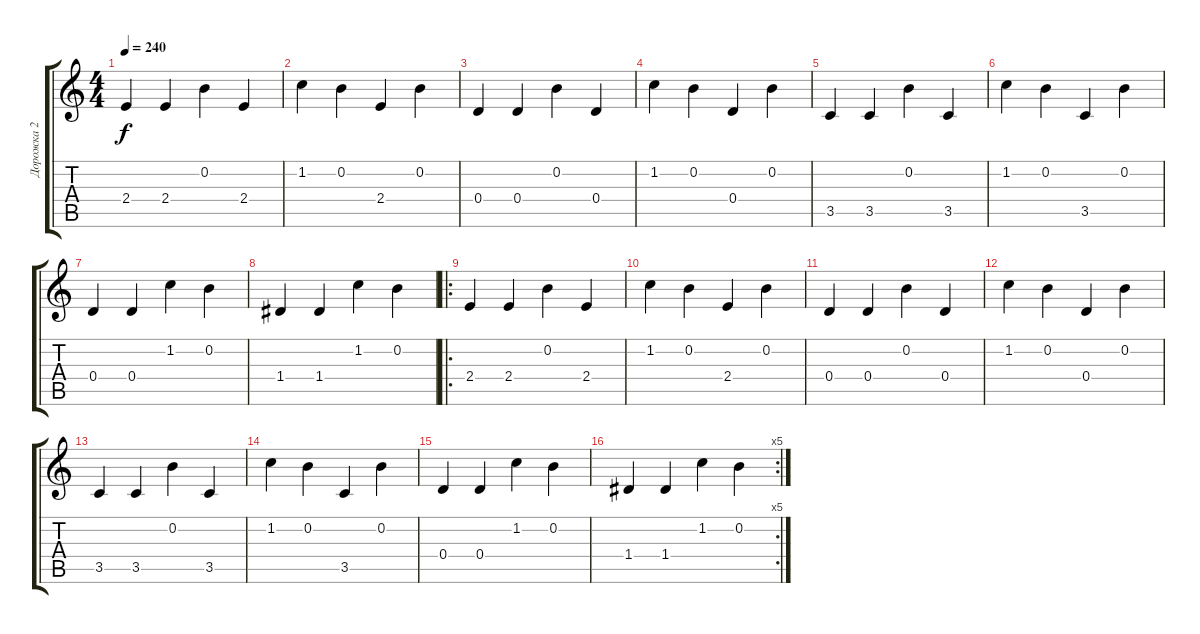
\track ("Дорожка 2" "Дорожка 2") {instrument distortionguitar}
\staff {score tabs}
\tuning (E4 B3 G3 D3 A2 E2) {hide}
\ts (4 4)
\tempo 240
\clef g2
\ks c
2.4.4{dy f instrument distortionguitar} 2.4.4 0.2.4 2.4.4 |
1.2.4 0.2.4 2.4.4 0.2.4 |
0.4.4 0.4.4 0.2.4 0.4.4 |
1.2.4 0.2.4 0.4.4 0.2.4 |
3.5.4 3.5.4 0.2.4 3.5.4 |
1.2.4 0.2.4 3.5.4 0.2.4 |
0.4.4 0.4.4 1.2.4 0.2.4 |
1.4.4 1.4.4 1.2.4 0.2.4 |
\ro
2.4.4 2.4.4 0.2.4 2.4.4 |
1.2.4 0.2.4 2.4.4 0.2.4 |
0.4.4 0.4.4 0.2.4 0.4.4 |
1.2.4 0.2.4 0.4.4 0.2.4 |
3.5.4 3.5.4 0.2.4 3.5.4 |
1.2.4 0.2.4 3.5.4 0.2.4 |
0.4.4 0.4.4 1.2.4 0.2.4 |
\rc 5
1.4.4 1.4.4 1.2.4 0.2.4
